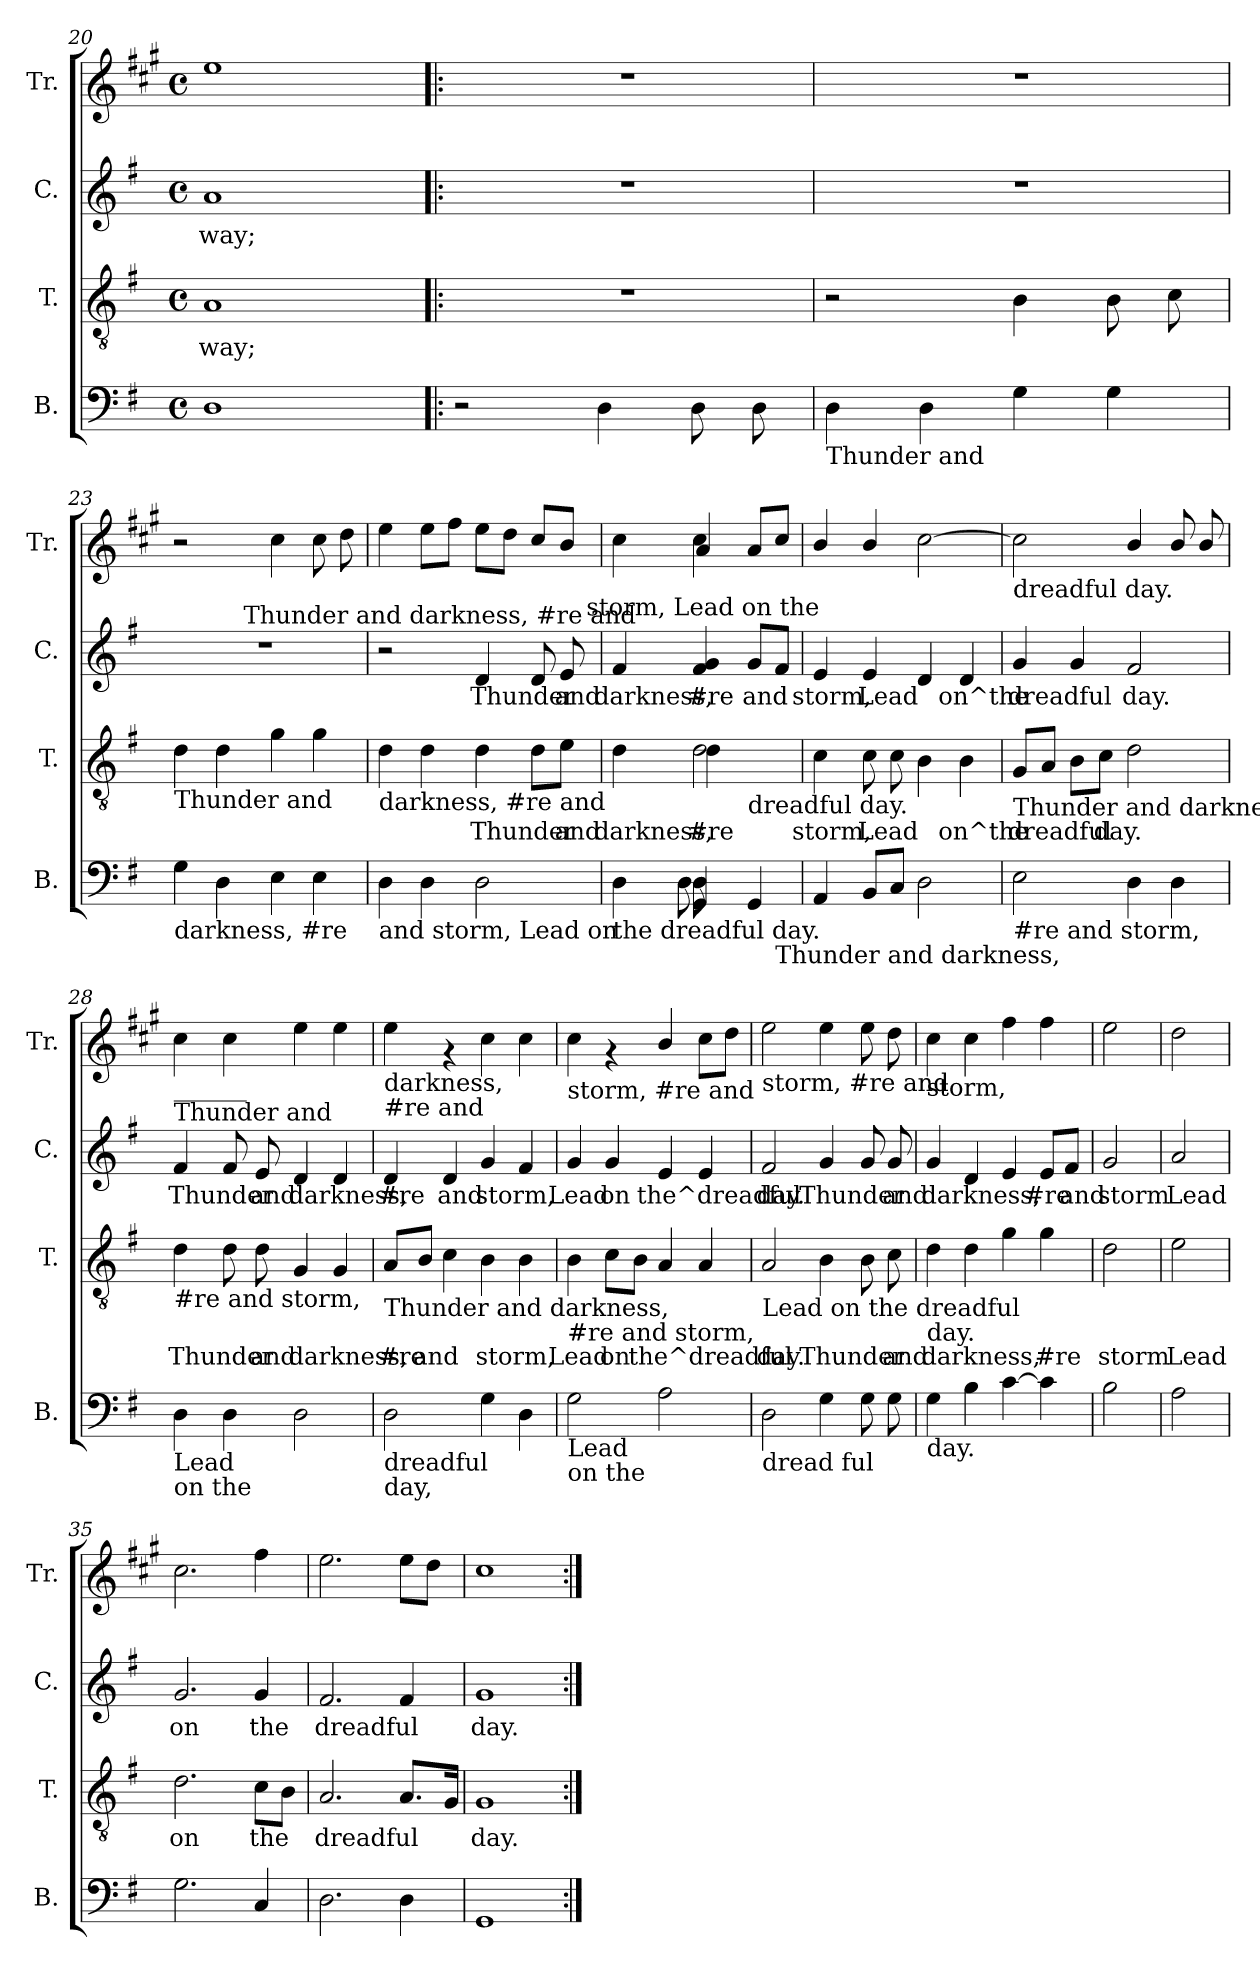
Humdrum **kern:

**kern	**kern	**text	**kern	**text	**kern
*part4	*part3	*part3	*part2	*part2	*part1
*staff4	*staff3	*staff3	*staff2	*staff2	*staff1
*I"B.	*I"T.	*	*I"C.	*	*I"Tr.
*I'B.	*I'T.	*	*I'C.	*	*I'Tr.
*clefF4	*clefGv2	*	*clefG2	*	*clefG2
*	*	*	*	*	*ITrd1c2
*k[f#]	*k[f#]	*	*k[f#]	*	*k[f#]
*G:	*G:	*	*G:	*	*G:
*M4/4	*M4/4	*	*M4/4	*	*M4/4
*met(c)	*met(c)	*	*met(c)	*	*met(c)
=20	=20	=20	=20	=20	=20
!	!	!LO:LY:a:cj	!	!LO:LY:b:cj	!
1D	1A	way;	1a	way;	1dd
=21!|:	=21!|:	=21!|:	=21!|:	=21!|:	=21!|:
2r	1r	.	1r	.	1r
4D\	.	.	.	.	.
8D\	.	.	.	.	.
8D\	.	.	.	.	.
=22	=22	=22	=22	=22	=22
!LO:TX:b:t=Thunder and	!	!	!	!	!
4D\	2r	.	1r	.	1r
4D\	.	.	.	.	.
!	!	!LO:LY:a:cj	!	!	!
4G\	4B\	.	.	.	.
!	!	!LO:LY:a:cj	!	!	!
4G\	8B\	.	.	.	.
!	!	!LO:LY:a:cj	!	!	!
.	8c\	.	.	.	.
=23	=23	=23	=23	=23	=23
!	!LO:TX:b:t=Thunder and	!	!	!	!
!LO:TX:b:t=darkness, #re	!	!	!	!	!
!	!	!LO:LY:a:cj	!	!	!
*	*	*	*^	*	*
4G\	4d\	.	1r	4.ryy	.	2r
!	!	!LO:LY:a:cj	!	!	!	!
4D\	4d\	.	.	.	.	.
!	!	!	!	!LO:TX:a:t=Thunder and darkness, #re and	!	!
.	.	.	.	2ryy	.	.
!	!	!LO:LY:a:cj	!	!	!	!
4E\	4g\	.	.	.	.	4b\
!	!	!LO:LY:a:cj	!	!	!	!
4E\	4g\	.	.	.	.	8b\
.	.	.	.	8ryy	.	8cc\
=24	=24	=24	=24	=24	=24	=24
!	!LO:TX:b:t=darkness, #re and	!	!	!	!	!
!LO:TX:b:t=and storm, Lead on	!	!	!	!	!	!
!	!	!LO:LY:a:cj	!	!	!	!
4D\	4d\	.	2r	2ryy	.	4dd\
!	!	!LO:LY:a:cj	!	!	!	!
4D\	4d\	.	.	.	.	8dd\L
.	.	.	.	.	.	8ee\J
!	!	!LO:LY:a:cj	!	!	!LO:LY:b:cj	!
2D\	4d\	Thunder	4d/	4ryy	Thunder	8dd\L
.	.	.	.	.	.	8cc\J
!	!	!LO:LY:a:cj	!	!	!LO:LY:b:cj	!
.	8d\L	.	8d/	8ryy	.	8b/L
!	!	!LO:LY:a:cj	!	!	!LO:LY:b:cj	!
.	8e\J	and	8e/	16ryy	and	8a/J
.	.	.	.	64ryy	.	.
!	!	!	!	!LO:TX:a:t=storm, Lead on the	!	!
.	.	.	.	32.ryy	.	.
=25	=25	=25	=25	=25	=25	=25
*^	*	*	*	*	*	*
*	*^	*	*	*	*	*	*
!	!	!	!LO:TX:b:t=storm, Lead on the	!	!	!	!	!
!LO:TX:b:t=the dreadful day.	!	!	!	!	!	!	!	!
!	!	!	!	!LO:LY:a:cj	!	!	!LO:LY:b:cj	!
*	*	*^	*^	*	*v	*v	*	*^
4ryy	4D\	4ryy	2ryy	4d\	4ryy	darkness,	4f#/	darkness,	4b\	4ryy
!	!	!	!	!	!	!LO:LY:a:cj	!	!LO:LY:b:cj	!	!
4GG/	8D\	8D\	.	2d\	4d\	#re	4f#/ 4g/	#re	4b\	4g/
.	4.ryy	4.ryy	.	.	.	.	.	.	.	.
!	!	!	!	!	!LO:TX:b:t=dreadful day.	!	!	!	!	!
!	!	!	!	!	!	!	!	!LO:LY:b:cj	!	!
4GG/	.	.	8ryy	.	4ryy	.	8g/L	and	8g/L	4ryy
!	!	!	!LO:TX:b:t=Thunder and darkness,	!	!	!	!	!	!	!
!	!	!	!	!	!	!	!	!LO:LY:b:cj	!	!
.	.	.	8ryy	.	.	.	8f#/J	.	8b/J	.
*	*	*	*	*v	*v	*	*	*	*v	*v
!!LO:PB:g=z
=26	=26	=26	=26	=26	=26	=26	=26	=26
!	!	!	!	!	!LO:LY:a:cj	!	!LO:LY:b:cj	!
*v	*v	*v	*v	*	*	*	*	*
4AA/	4c\	storm,	4e/	storm,	4a/
!	!	!LO:LY:a:cj	!	!LO:LY:b:cj	!
8BB/L	8c\	Lead	4e/	Lead	4a/
!	!	!LO:LY:a:cj	!	!	!
8C/J	8c\	.	.	.	.
!	!	!LO:LY:a:cj	!	!LO:LY:b:cj	!
2D\	4B\	.	4d/	.	[>2b\
!	!	!LO:LY:a:cj	!	!LO:LY:b:cj	!
.	4B\	on^the	4d/	on^the	.
=27	=27	=27	=27	=27	=27
!	!	!	!	!	!LO:TX:b:t=dreadful day.
!	!LO:TX:b:t=Thunder and darkness,	!	!	!	!
!LO:TX:b:t=#re and storm,	!	!	!	!	!
!	!	!LO:LY:a:cj	!	!LO:LY:b:cj	!
2E\	8G/L	dreadful	4g/	dreadful	2b\]
!	!	!LO:LY:a:cj	!	!	!
.	8A/J	.	.	.	.
!	!	!LO:LY:a:cj	!	!LO:LY:b:cj	!
.	8B\L	.	4g/	.	.
!	!	!LO:LY:a:cj	!	!	!
.	8c\J	day.	.	.	.
!	!	!LO:LY:a:cj	!	!LO:LY:b:cj	!
4D\	2d\	.	2f#/	day.	4a/
4D\	.	.	.	.	8a/
.	.	.	.	.	8a/
=28	=28	=28	=28	=28	=28
!	!	!	!	!	!LO:TX:b:t=______
!	!	!	!	!	!LO:TX:b:t=Thunder and
!	!LO:TX:b:t=#re and storm,	!	!	!	!
!LO:TX:b:t=Lead	!	!	!	!	!
!LO:TX:b:t=on the	!	!	!	!	!
!	!	!LO:LY:a:cj	!	!LO:LY:b:cj	!
4D\	4d\	Thunder	4f#/	Thunder	4b\
!	!	!LO:LY:a:cj	!	!LO:LY:b:cj	!
4D\	8d\	.	8f#/	.	4b\
!	!	!LO:LY:a:cj	!	!LO:LY:b:cj	!
.	8d\	and	8e/	and	.
!	!	!LO:LY:a:cj	!	!LO:LY:b:cj	!
2D\	4G/	darkness,	4d/	darkness,	4dd\
!	!	!LO:LY:a:cj	!	!LO:LY:b:cj	!
.	4G/	.	4d/	.	4dd\
=29	=29	=29	=29	=29	=29
!	!	!	!	!	!LO:TX:b:t=darkness,
!	!	!	!	!	!LO:TX:b:t=#re and
!	!LO:TX:b:t=Thunder and darkness,	!	!	!	!
!LO:TX:b:t=dreadful	!	!	!	!	!
!LO:TX:b:t=day,	!	!	!	!	!
!	!	!LO:LY:a:cj	!	!LO:LY:b:cj	!
2D\	8A/L	#re	4d/	#re	4dd\
!	!	!LO:LY:a:cj	!	!	!
.	8B/J	and	.	.	.
!	!	!LO:LY:a:cj	!	!LO:LY:b:cj	!
.	4c\	.	4d/	and	4rf
!	!	!LO:LY:a:cj	!	!LO:LY:b:cj	!
4G\	4B\	storm,	4g/	storm,	4b\
!	!	!LO:LY:a:cj	!	!LO:LY:b:cj	!
4D\	4B\	.	4f#/	.	4b\
=30	=30	=30	=30	=30	=30
!	!	!	!	!	!LO:TX:b:t=storm, #re and
!	!LO:TX:b:t=#re and storm,	!	!	!	!
!LO:TX:b:t=Lead	!	!	!	!	!
!LO:TX:b:t=on the	!	!	!	!	!
!	!	!LO:LY:a:cj	!	!LO:LY:b:cj	!
2G\	4B\	Lead	4g/	Lead	4b\
!	!	!LO:LY:a:cj	!	!LO:LY:b:cj	!
.	8c\L	on	4g/	on	4rf
!	!	!LO:LY:a:cj	!	!	!
.	8B\J	the^dreadful	.	.	.
!	!	!LO:LY:a:cj	!	!LO:LY:b:cj	!
2A\	4A/	.	4e/	the^dreadful	4a/
!	!	!LO:LY:a:cj	!	!LO:LY:b:cj	!
.	4A/	.	4e/	.	8b\L
.	.	.	.	.	8cc\J
=31	=31	=31	=31	=31	=31
!	!	!	!	!	!LO:TX:b:t=storm, #re and
!	!LO:TX:b:t=Lead on the dreadful	!	!	!	!
!LO:TX:b:t=dread ful	!	!	!	!	!
!	!	!LO:LY:a:cj	!	!LO:LY:b:cj	!
2D\	2A/	day.	2f#/	day.	2dd\
!	!	!LO:LY:a:cj	!	!LO:LY:b:cj	!
4G\	4B\	Thunder	4g/	Thunder	4dd\
!	!	!LO:LY:a:cj	!	!LO:LY:b:cj	!
8G\	8B\	.	8g/	.	8dd\
!	!	!LO:LY:a:cj	!	!LO:LY:b:cj	!
8G\	8c\	and	8g/	and	8cc\
=32	=32	=32	=32	=32	=32
!	!	!	!	!	!LO:TX:b:t=storm,
!	!LO:TX:b:t=day.	!	!	!	!
!LO:TX:b:t=day.	!	!	!	!	!
!	!	!LO:LY:a:cj	!	!LO:LY:b:cj	!
4G\	4d\	darkness,	4g/	darkness,	4b\
!	!	!LO:LY:a:cj	!	!LO:LY:b:cj	!
4B\	4d\	.	4d/	.	4b\
!	!	!LO:LY:a:cj	!	!LO:LY:b:cj	!
[<4c\	4g\	.	4e/	.	4ee\
!	!	!LO:LY:a:cj	!	!LO:LY:b:cj	!
4c\]	4g\	#re	8e/L	#re	4ee\
!	!	!	!	!LO:LY:b:cj	!
.	.	.	8f#/J	and	.
=33	=33	=33	=33	=33	=33
!	!	!LO:LY:a:cj	!	!LO:LY:b:cj	!
2B\	2d\	storm	2g/	storm	2dd\
=34	=34	=34	=34	=34	=34
!	!	!LO:LY:a:cj	!	!LO:LY:b:cj	!
2A\	2e\	Lead	2a/	Lead	2cc\
=35	=35	=35	=35	=35	=35
!	!	!LO:LY:a:cj	!	!LO:LY:b:cj	!
2.G\	2.d\	on	2.g/	on	2.b\
!	!	!LO:LY:a:cj	!	!LO:LY:b:cj	!
4C/	8c\L	the	4g/	the	4ee\
!	!	!LO:LY:a:cj	!	!	!
.	8B\J	.	.	.	.
=36	=36	=36	=36	=36	=36
!	!	!LO:LY:a:cj	!	!LO:LY:b:cj	!
2.D\	2.A/	dreadful	2.f#/	dreadful	2.dd\
!	!	!LO:LY:a:cj	!	!LO:LY:b:cj	!
4D\	8.A/L	.	4f#/	.	8dd\L
.	.	.	.	.	8cc\J
!	!	!LO:LY:a:cj	!	!	!
.	16G/J	.	.	.	.
=37	=37	=37	=37	=37	=37
!	!	!LO:LY:a:cj	!	!LO:LY:b:cj	!
1GG	1G	day.	1g	day.	1b
=:|!	=:|!	=:|!	=:|!	=:|!	=:|!
*-	*-	*-	*-	*-	*-
